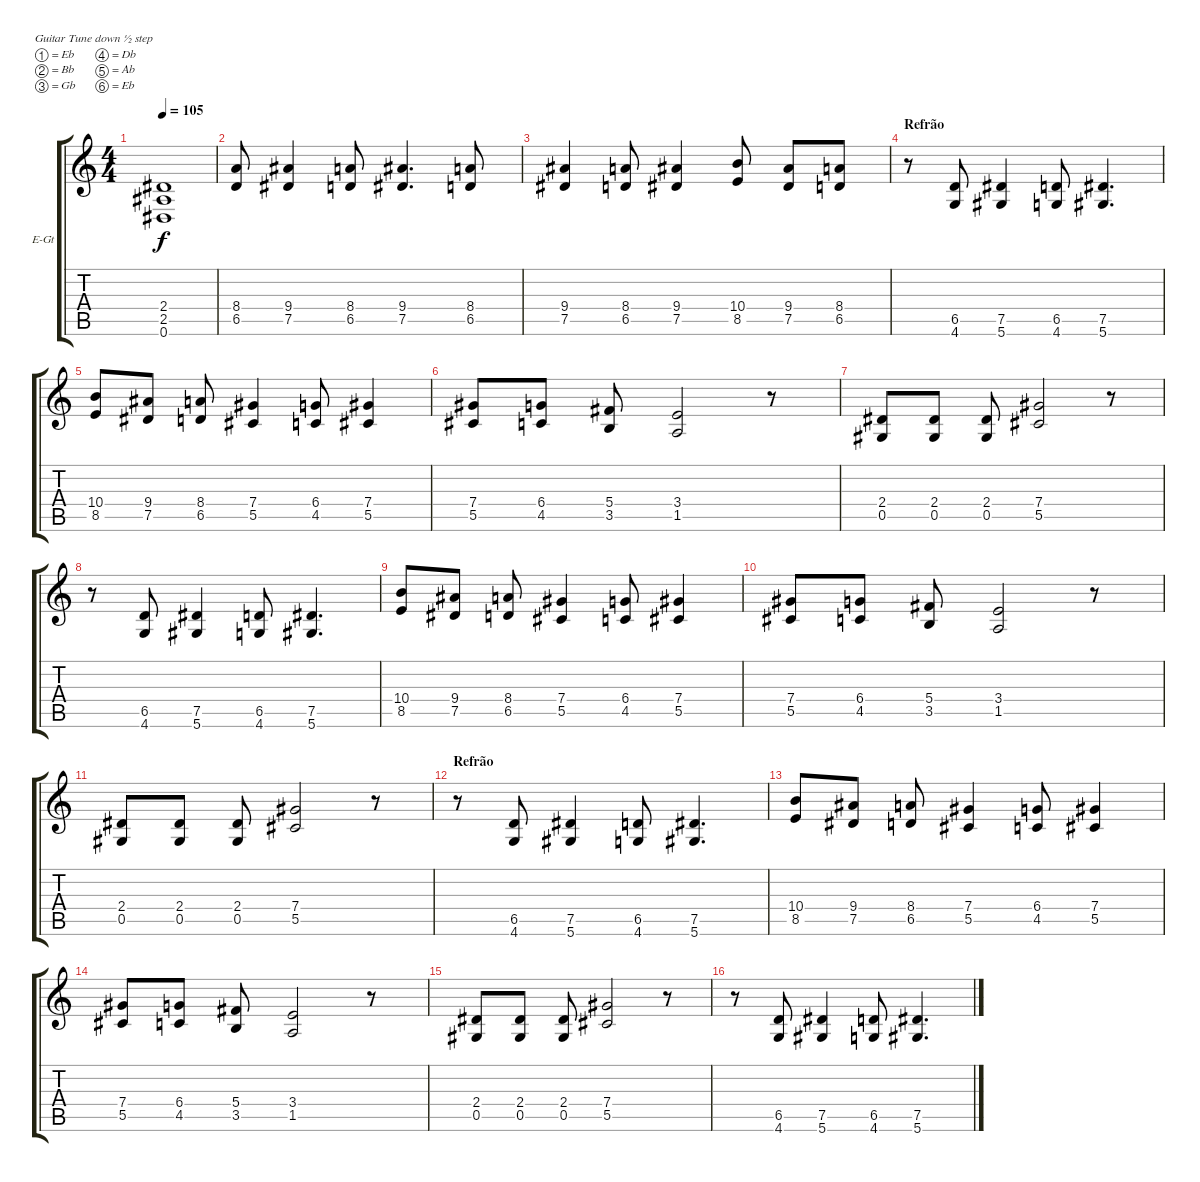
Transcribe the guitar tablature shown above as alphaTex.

\bracketExtendMode groupsimilarinstruments
\firstSystemTrackNameOrientation horizontal
\otherSystemsTrackNameOrientation horizontal
\track ("Guitarra II (Base)" "E-Gt") {instrument distortionguitar}
\staff {score tabs}
\tuning (Eb4 Bb3 Gb3 Db3 Ab2 Eb2)
\ts (4 4)
\tempo 105
\clef g2
\ks c
(2.4 2.5 0.6).1{dy f} |
(8.4 6.5).8 (9.4 7.5).4 (8.4 6.5).8 (9.4 7.5).4{d} (8.4 6.5).8 |
(9.4 7.5).4 (8.4 6.5).8 (9.4 7.5).4 (10.4 8.5).8 (9.4 7.5).8 (8.4 6.5).8 |
\section ("" "Refrão")
r.8 (6.5 4.6).8 (7.5 5.6).4 (6.5 4.6).8 (7.5 5.6).4{d} |
(10.4 8.5).8 (9.4 7.5).8 (8.4 6.5).8 (7.4 5.5).4 (6.4 4.5).8 (7.4 5.5).4 |
(7.4 5.5).8 (6.4 4.5).8 (5.4 3.5).8 (3.4 1.5).2 r.8 |
(2.4 0.5).8 (2.4 0.5).8 (2.4 0.5).8 (7.4 5.5).2 r.8 |
r.8 (6.5 4.6).8 (7.5 5.6).4 (6.5 4.6).8 (7.5 5.6).4{d} |
(10.4 8.5).8 (9.4 7.5).8 (8.4 6.5).8 (7.4 5.5).4 (6.4 4.5).8 (7.4 5.5).4 |
(7.4 5.5).8 (6.4 4.5).8 (5.4 3.5).8 (3.4 1.5).2 r.8 |
(2.4 0.5).8 (2.4 0.5).8 (2.4 0.5).8 (7.4 5.5).2 r.8 |
\section ("" "Refrão")
r.8 (6.5 4.6).8 (7.5 5.6).4 (6.5 4.6).8 (7.5 5.6).4{d} |
(10.4 8.5).8 (9.4 7.5).8 (8.4 6.5).8 (7.4 5.5).4 (6.4 4.5).8 (7.4 5.5).4 |
(7.4 5.5).8 (6.4 4.5).8 (5.4 3.5).8 (3.4 1.5).2 r.8 |
(2.4 0.5).8 (2.4 0.5).8 (2.4 0.5).8 (7.4 5.5).2 r.8 |
r.8 (6.5 4.6).8 (7.5 5.6).4 (6.5 4.6).8 (7.5 5.6).4{d}
